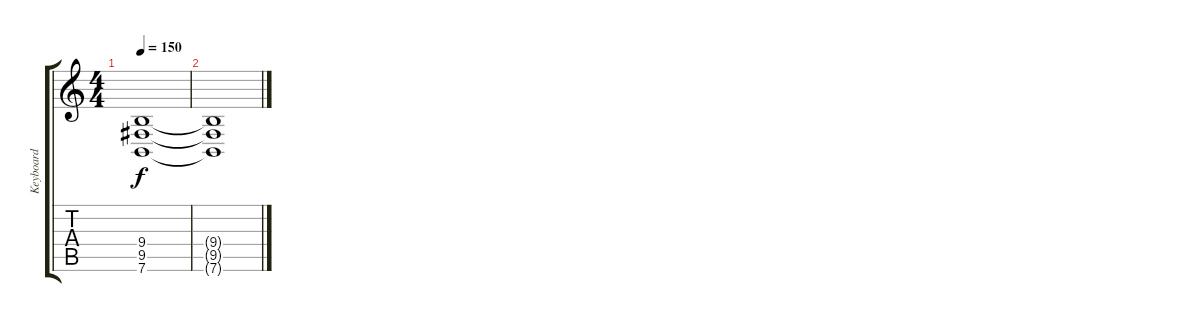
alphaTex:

\track ("Keyboard" "Keyboard") {instrument stringensemble1}
\staff {score tabs}
\tuning (E4 B3 G3 D3 A2 E2) {hide}
\ts (4 4)
\tempo 150
\clef g2
\ks c
(9.4 9.5 7.6).1{dy f} |
(9.4{t} 9.5{t} 7.6{t}).1
